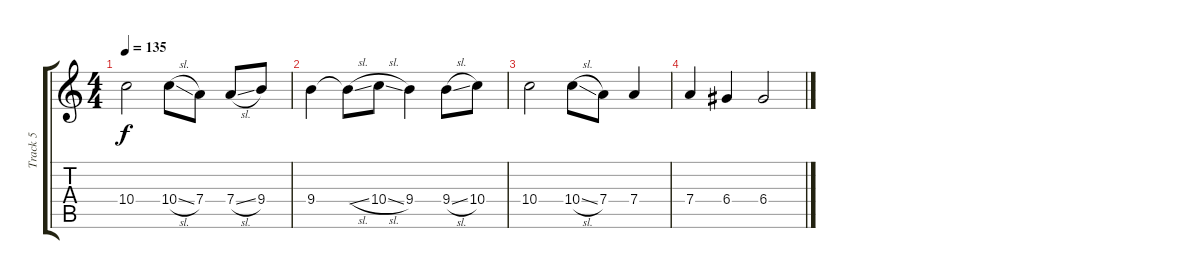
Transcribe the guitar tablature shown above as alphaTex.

\track ("Track 5" "Track 5") {instrument distortionguitar}
\staff {score tabs}
\tuning (E4 B3 G3 D3 A2 E2) {hide}
\ts (4 4)
\tempo 135
\clef g2
\ks c
10.4.2{dy f} 10.4{sl}.8 7.4.8 7.4{sl}.8 9.4.8 |
9.4.4 9.4{sl t}.8 10.4{sl}.8 9.4.4 9.4{sl}.8 10.4.8 |
10.4.2 10.4{sl}.8 7.4.8 7.4.4 |
7.4.4 6.4.4 6.4.2
